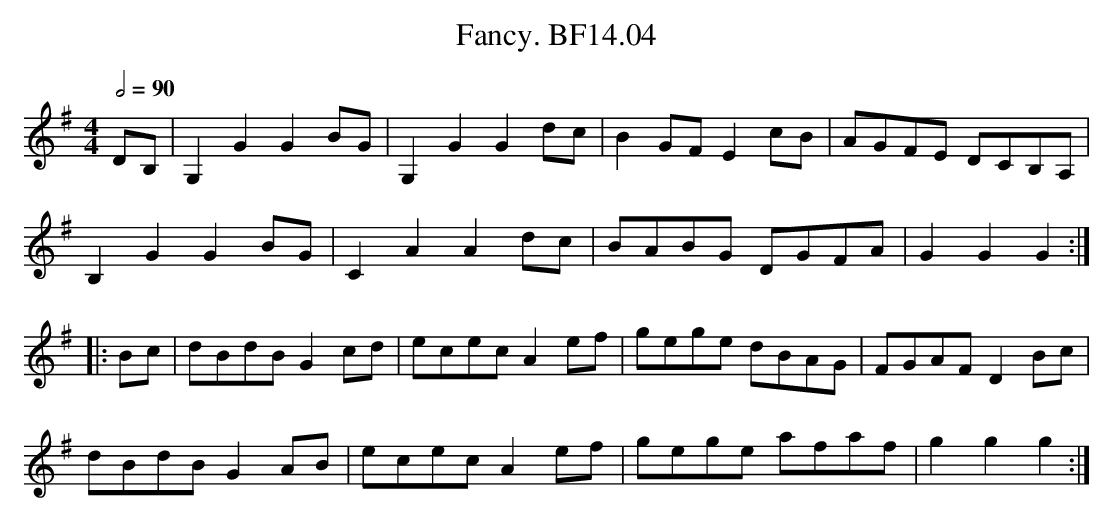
X:1
T:Fancy. BF14.04
M:4/4
Q:1/2=90
K:G
DB,|G,2G2G2BG|G,2G2G2dc|B2GFE2cB|AGFE DCB,A,|
B,2G2G2BG|C2A2A2dc|BABG DGFA|G2G2G2:|
|:Bc|dBdBG2cd|ececA2ef|gege dBAG|FGAFD2Bc|
dBdBG2AB|ececA2ef|gege afaf|g2g2g2:|
